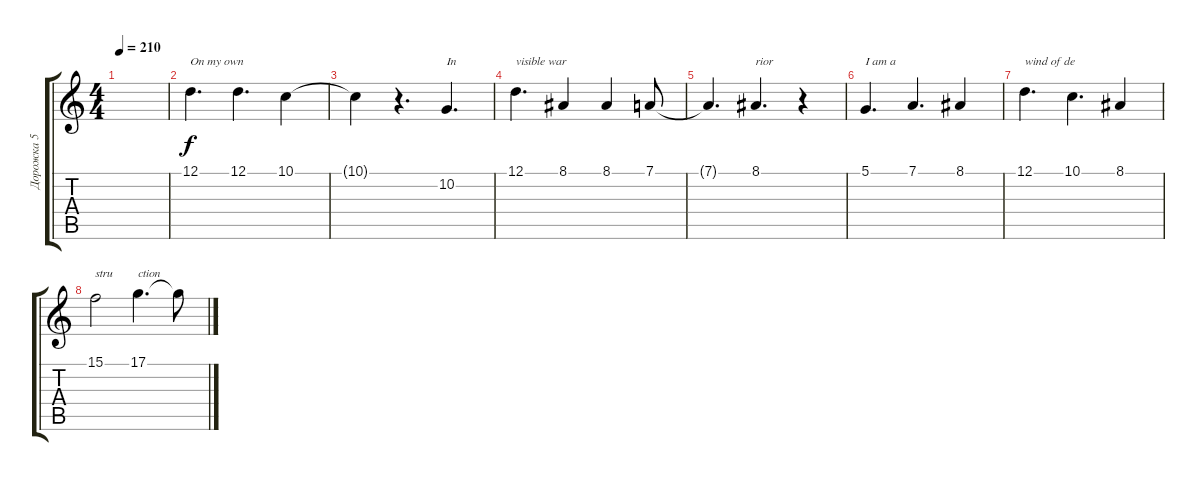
\track ("Дорожка 5" "Дорожка 5") {instrument stringensemble1}
\staff {score tabs}
\tuning (D4 A3 F3 C3 G2 C2) {hide}
\ts (4 4)
\tempo 210
\clef g2
\ks c
|
12.1.4{d txt "On my own"} 12.1.4{d} 10.1.4 |
10.1{t}.4 r.4{d} 10.2.4{d txt "In"} |
12.1.4{d txt "visible war"} 8.1.4 8.1.4 7.1.8 |
7.1{t}.4{d} 8.1.4{d txt "rior"} r.4 |
5.1.4{d txt "I am a "} 7.1.4{d} 8.1.4 |
12.1.4{d txt "wind of de"} 10.1.4{d} 8.1.4 |
15.1.2{txt "stru"} 17.1.4{d txt "ction"} 17.1{t}.8
